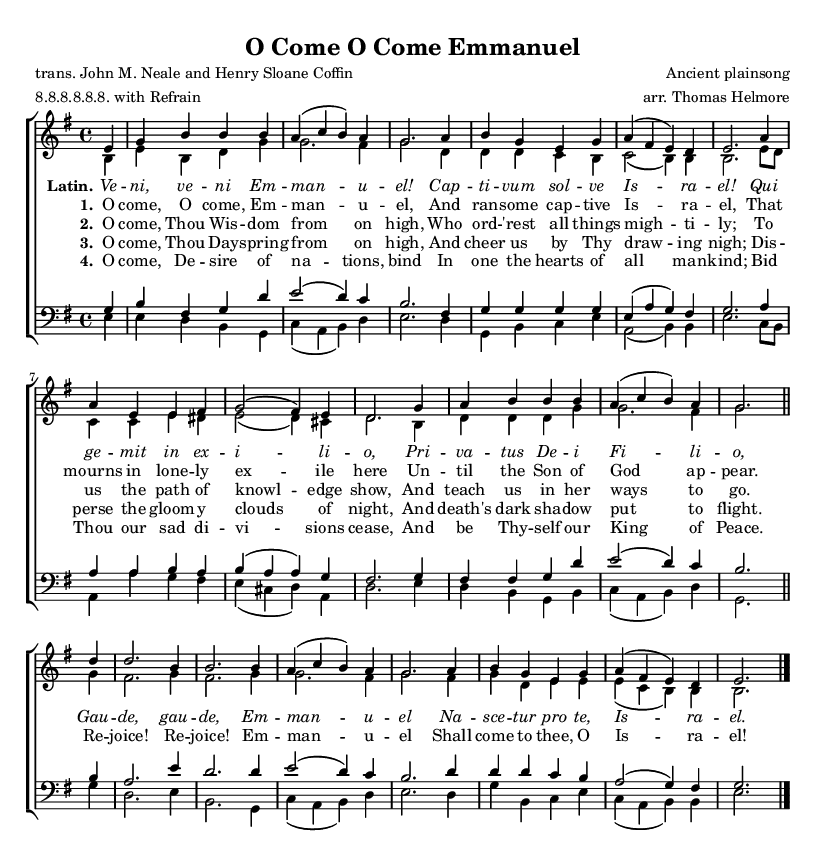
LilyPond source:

\version "2.14.2"
\header {
  filename = "o_come_o_come.ly"
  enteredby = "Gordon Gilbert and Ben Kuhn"
  composer = "Ancient plainsong"
  arranger = "arr. Thomas Helmore"
  poet = "trans. John M. Neale and Henry Sloane Coffin"
  date=""
  title = "O Come O Come Emmanuel"
  metre = "8.8.8.8.8.8. with Refrain"
  meter = \metre
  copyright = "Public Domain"
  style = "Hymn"
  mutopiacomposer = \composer
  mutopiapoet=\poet
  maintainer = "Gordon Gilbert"
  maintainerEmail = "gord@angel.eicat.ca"
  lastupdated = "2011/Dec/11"
}
\include "header.ly"
global = {
  \preamble
  \key e \minor
  \time 4/4
  \partial 4
  #(set-global-staff-size 13)
}

sop = \context Voice = "sop" {
  \relative c' {
    \voiceOne
    e4 |
    g b b b |
    a( c b) a |
    g2. a4 |
    b g e g |
    
    a( fis e) d |
    e2. a4 |
    a e e fis |
    g2( fis4) e |
    
    d2. g4 |
    a b b b |
    a( c b) a |
    g2. \bar "||" \break
    
    d'4 |
    d2. b4 |
    b2. b4 |
    a( c b) a |
    g2. a4 |
    b g e g |
    a( fis e) d |
    e2. \bar "|."
  }
}

alto = \context Voice = "alto" {
  \relative c' {
    \voiceTwo
    b4 |
    e b d g |
    g2. fis4 |
    g2. d4 |
    d d c b |
    
    c2(  b4) b |
    b2. e8[ d] |
    c4 c e dis |
    e2( d4) cis |
    
    d2. b4 |
    d d d g |
    g2. fis4 |
    g2. |

    g4 |
    fis2. g4 |
    fis2. g4 |
    g2. fis4 |
    g2. fis4 |
    g d e e |
    e( c b) b |
    b2.
  }
}

tenor = \context Voice = "tenor" {
  \relative c' {
    \voiceOne
    g4 |
    b fis g d' |
    e2( d4) c |
    b2. fis4 |
    g g g g |
    
    e( a g) fis |
    g2. a4 |
    a a b a |
    b( a a) g |
    
    fis2. g4 |
    fis fis g d' |
    e2( d4) c |
    b2. |
    
    b4 |
    a2. e'4 |
    d2. d4 |
    e2( d4) c |
    b2. d4 |
    d d c b |
    a2( g4) fis |
    g2.
  }
}

bass = \context Voice = "bass" {
  \relative c {
    \voiceTwo
    e4 |
    e d b g |
    c( a b) d |
    e2. d4 |
    g, b c e |
    
    a,2( b4) b |
    e2. c8[ b] |
    a4 a' g fis |
    e( cis d) a |
    
    d2. e4 |
    d b g b |
    c( a b) d |
    g,2. |
    
    g'4 |
    d2. e4 |
    b2. g4 |
    c( a b) d |
    e2. d4 |
    g b, c e |
    c( a b) b |
    e2.
  }
}

latin = \lyricmode {
  \lyricItal
  Ve -- ni, ve -- ni Em -- man -- u -- el!
  Cap -- ti -- vum sol -- ve Is -- ra -- el!
  Qui ge -- mit in ex -- i -- li -- o,
  Pri -- va -- tus De -- i Fi -- li -- o,
  Gau -- de, gau -- de, Em -- man -- u -- el
  Na -- sce -- tur pro te, Is -- ra -- el.
}

stanzaa = \lyricmode {
  O come, O come, Em -- man -- u -- el,
  And ran -- some cap -- tive Is -- ra -- el,
  That mourns in lone -- ly ex -- ile here
  Un -- til the Son of God ap -- pear.
  Re -- joice! Re -- joice! Em -- man -- u -- el
  Shall come to thee, O Is -- ra -- el!
}
stanzab = \lyricmode {
  O come, Thou Wis -- dom from on high,
  Who ord -- 'rest all things migh -- ti -- ly;
  To us the path of knowl -- edge show,
  And teach us in her ways to go.
}
stanzac = \lyricmode {
  O come, Thou Day -- spring from on high,
  And cheer us by Thy draw -- ing nigh;
  Dis -- perse the gloom -- y clouds of night,
  And death's dark sha -- dow put to flight.
}
stanzad = \lyricmode {
  O come, De -- sire of na -- tions, bind
  In one the hearts of all man -- kind;
  Bid Thou our sad di -- vi -- sions cease,
  And be Thy -- self our King of Peace.
}

\score {
  \context ChoirStaff <<
    \unset ChoirStaff.melismaBusyProperties 
    \context Staff ="upper"  { \clef "G" <<
      \global
      \sop
      \alto
    >>}
    
    \lyricsto "sop" \context Lyrics = "stanza-l" {
      \set stanza = "Latin."
      \latin }
    \lyricsto "sop" \context Lyrics = "stanza-1" {
      \set stanza = "1."
      \stanzaa }
    \lyricsto "sop" \context Lyrics = "stanza-2" {
      \set stanza = "2."
      \stanzab }
    \lyricsto "sop" \context Lyrics = "stanza-3" {
      \set stanza = "3."
      \stanzac }
    \lyricsto "sop" \context Lyrics = "stanza-4" {
      \set stanza = "4."
      \stanzad }
                                %	\lyricsto "sop" \context Lyrics = "stanza-6" {
                                %		\set stanza = "6."
                                %			\stanzaf }
    \context Staff = "lower"  { \clef "F"<<
      \global
      \tenor
      \bass
    >>}
  >>
}
